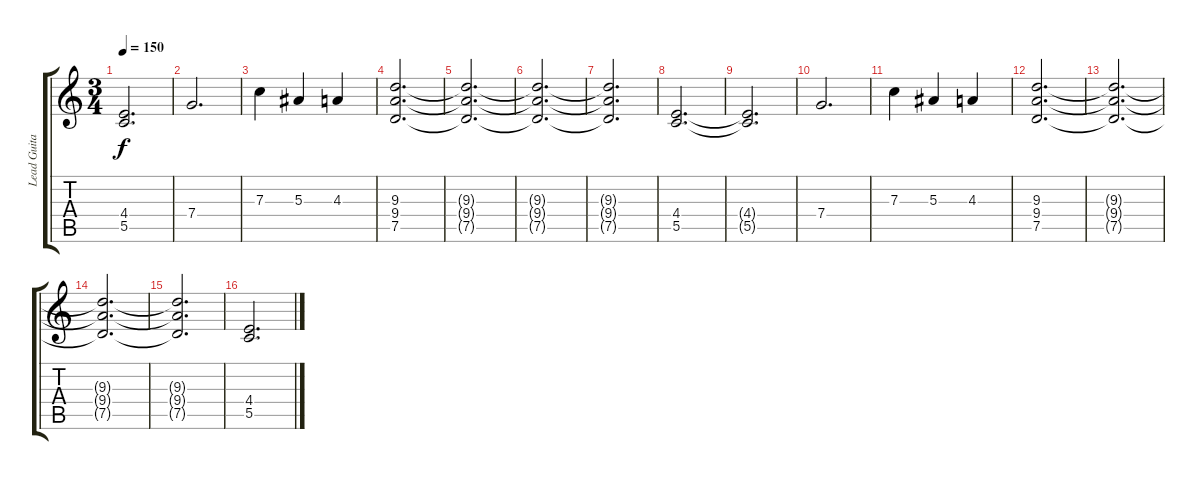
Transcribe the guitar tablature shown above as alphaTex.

\track ("Lead Guitar" "Lead Guita") {instrument distortionguitar}
\staff {score tabs}
\tuning (D4 A3 F3 C3 G2 D2) {hide}
\ts (3 4)
\tempo 150
\clef g2
\ks c
(4.4{t} 5.5{t}).2{d dy f} |
7.4.2{d} |
7.3.4 5.3.4 4.3.4 |
(9.3 9.4 7.5).2{d} |
(9.3{t} 9.4{t} 7.5{t}).2{d} |
(9.3{t} 9.4{t} 7.5{t}).2{d} |
(9.3{t} 9.4{t} 7.5{t}).2{d} |
(4.4 5.5).2{d} |
(4.4{t} 5.5{t}).2{d} |
7.4.2{d} |
7.3.4 5.3.4 4.3.4 |
(9.3 9.4 7.5).2{d} |
(9.3{t} 9.4{t} 7.5{t}).2{d} |
(9.3{t} 9.4{t} 7.5{t}).2{d} |
(9.3{t} 9.4{t} 7.5{t}).2{d} |
(4.4 5.5).2{d}
